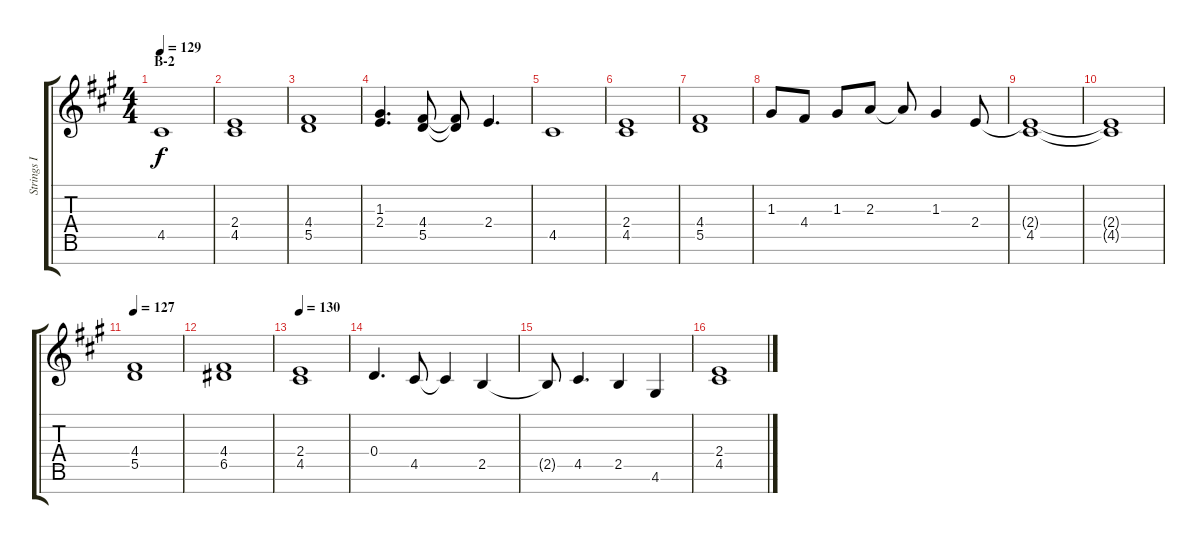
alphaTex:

\track ("Strings I" "Strings I") {instrument stringensemble1}
\staff {score tabs}
\tuning (E5 B4 G4 D4 A3 E3 B2) {hide}
\ts (4 4)
\section ("" "B-2")
\tempo 129
\clef g2
\ks a
4.5.1{dy f} |
(2.4 4.5).1 |
(4.4 5.5).1 |
(1.3 2.4).4{d} (4.4 5.5).8 (4.4{t} 5.5{t}).8 2.4.4{d} |
4.5.1 |
(2.4 4.5).1 |
(4.4 5.5).1 |
1.3.8 4.4.8 1.3.8 2.3.8 2.3{t}.8 1.3.4 2.4.8 |
(2.4{t} 4.5).1 |
(2.4{t} 4.5{t}).1 |
\tempo 127
(4.4 5.5).1 |
(4.4 6.5).1 |
\tempo 130
(2.4 4.5).1 |
0.4.4{d} 4.5.8 4.5{t}.4 2.5.4 |
2.5{t}.8 4.5.4{d} 2.5.4 4.6.4 |
(2.4 4.5).1
